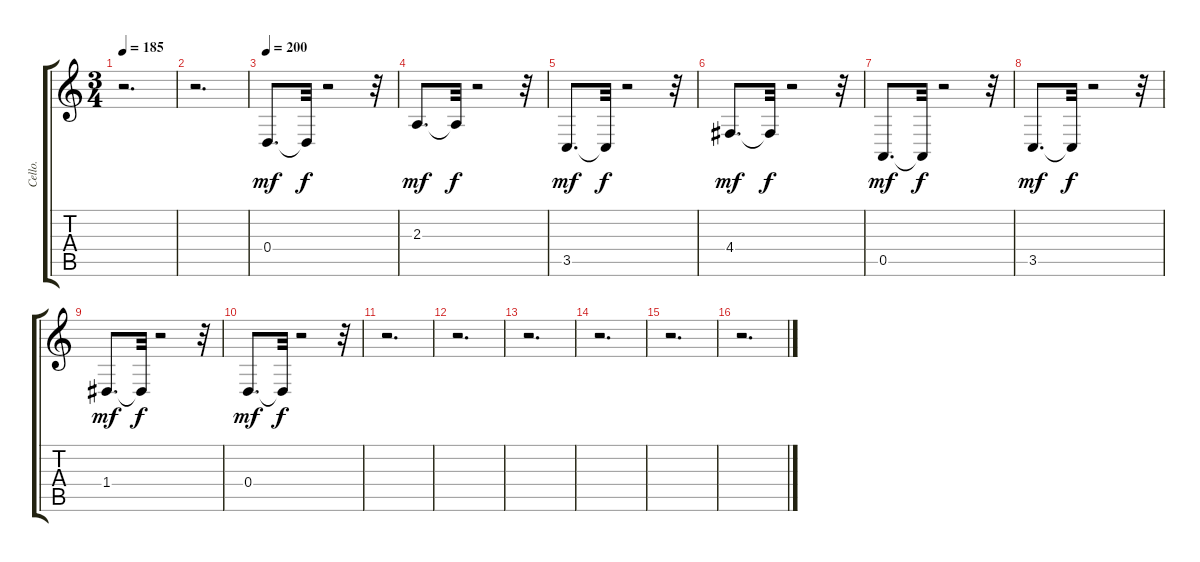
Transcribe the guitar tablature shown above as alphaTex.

\track ("Cello." "Cello.") {instrument pizzicatostrings}
\staff {score tabs}
\tuning (E4 B3 G3 D3 A2 E2) {hide}
\ts (3 4)
\tempo 185
\clef g2
\ks c
r.2{d dy mf} |
r.2{d} |
\tempo 200
0.4.8{d volume 15 balance 13} 0.4{t}.32{dy f} r.2 r.32 |
2.3.8{d dy mf} 2.3{t}.32{dy f} r.2 r.32 |
3.5.8{d dy mf} 3.5{t}.32{dy f} r.2 r.32 |
4.4.8{d dy mf} 4.4{t}.32{dy f} r.2 r.32 |
0.5.8{d dy mf} 0.5{t}.32{dy f} r.2 r.32 |
3.5.8{d dy mf} 3.5{t}.32{dy f} r.2 r.32 |
1.4.8{d dy mf} 1.4{t}.32{dy f} r.2 r.32 |
0.4.8{d dy mf} 0.4{t}.32{dy f} r.2 r.32 |
r.2{d} |
r.2{d} |
r.2{d} |
r.2{d} |
r.2{d} |
r.2{d}
